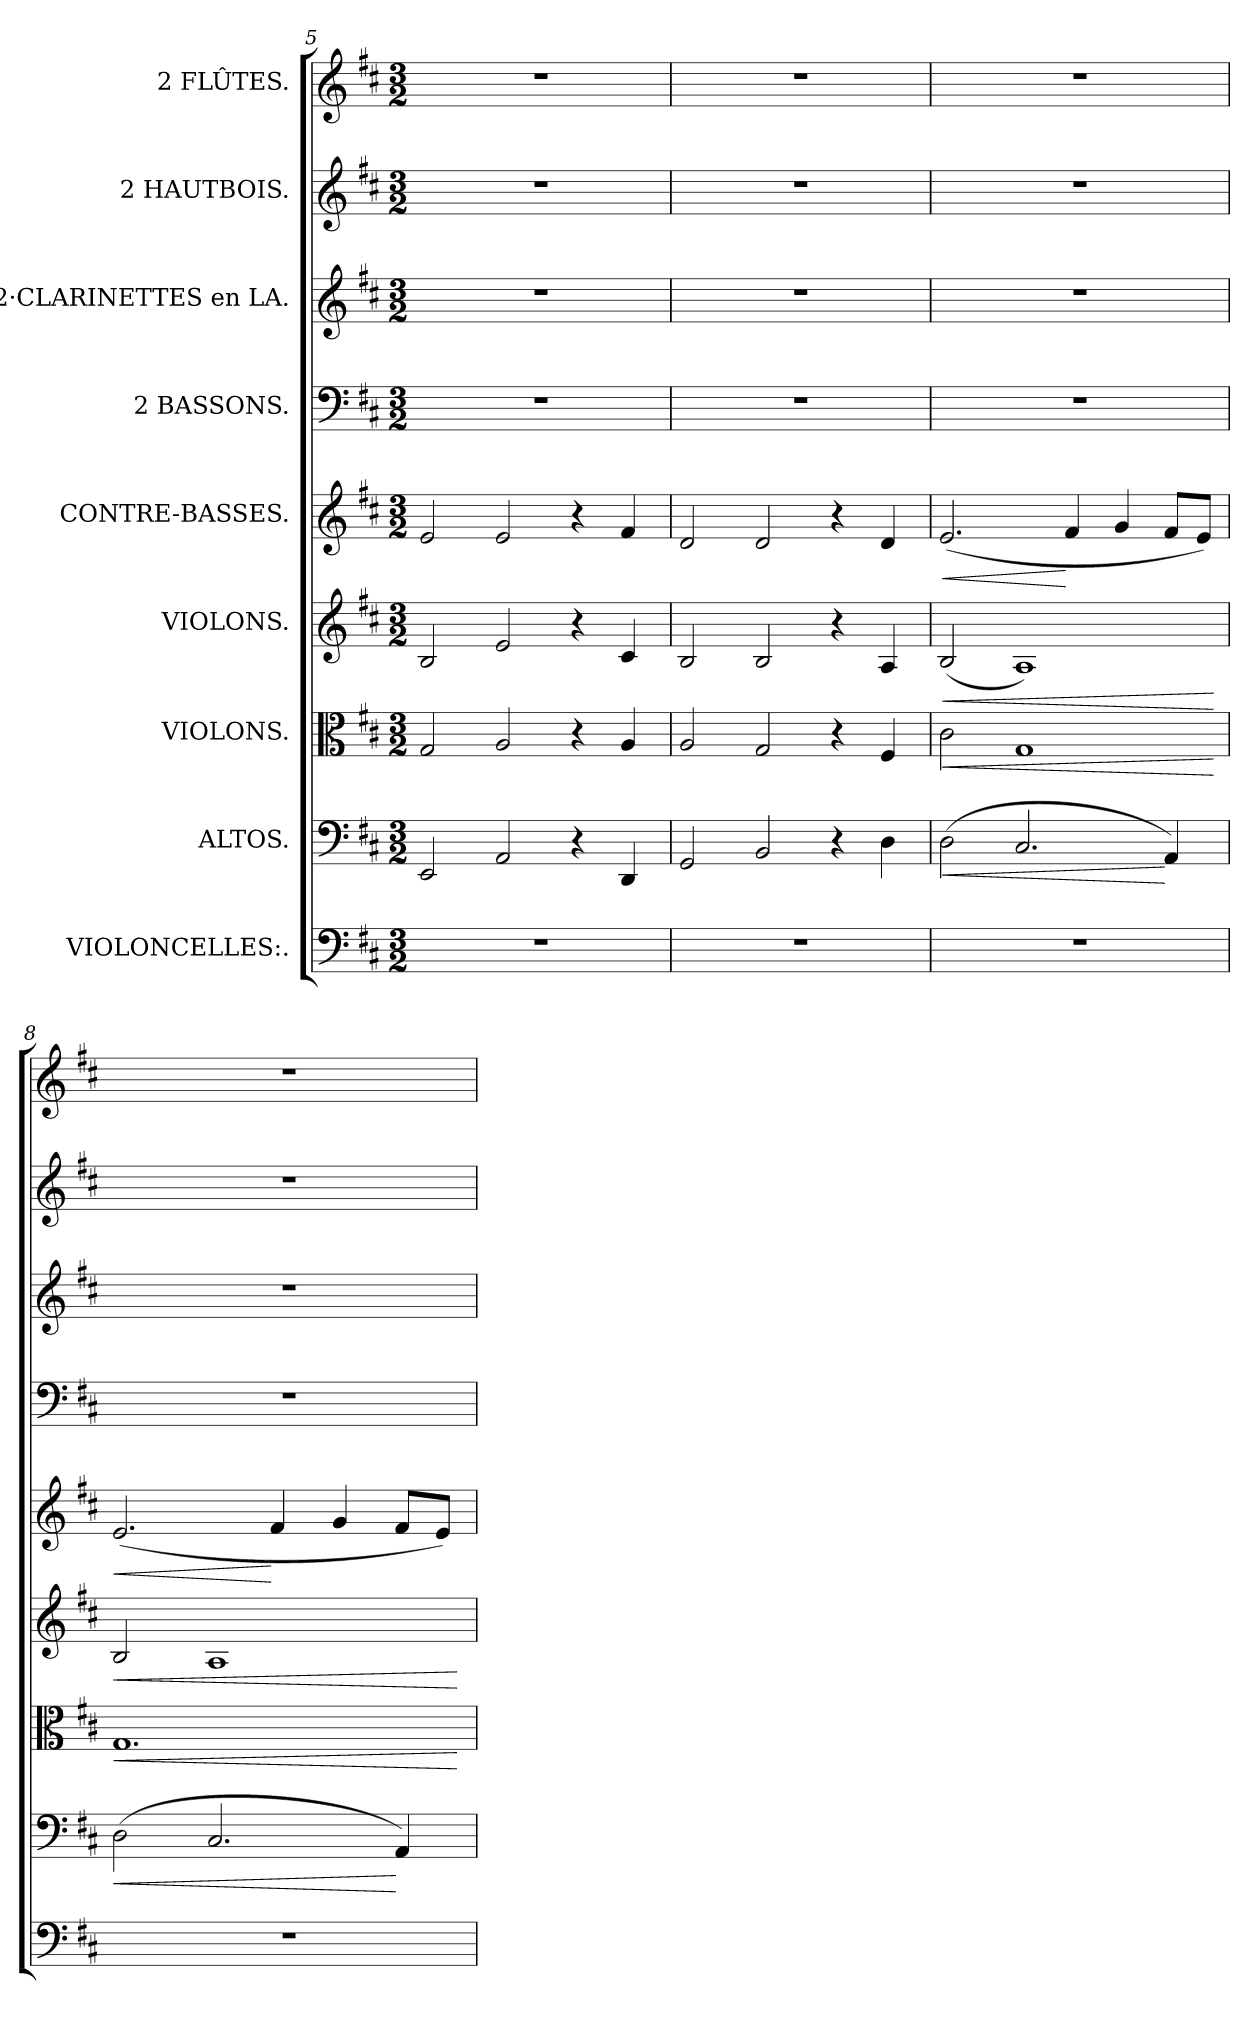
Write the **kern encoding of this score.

**kern	**kern	**dynam	**kern	**dynam	**kern	**dynam	**kern	**dynam	**kern	**kern	**kern	**kern
*part9	*part8	*part8	*part7	*part7	*part6	*part6	*part5	*part5	*part4	*part3	*part2	*part1
*staff9	*staff8	*staff8	*staff7	*staff7	*staff6	*staff6	*staff5	*staff5	*staff4	*staff3	*staff2	*staff1
*I"VIOLONCELLES:.	*I"ALTOS.	*	*I"VIOLONS.	*	*I"VIOLONS.	*	*I"CONTRE-BASSES.	*	*I"2 BASSONS.	*I"2·CLARINETTES en LA.	*I"2 HAUTBOIS.	*I"2 FLÛTES.
*clefF4	*clefF4	*	*clefC3	*	*clefG2	*	*clefG2	*	*clefF4	*clefG2	*clefG2	*clefG2
*	*	*	*	*	*	*	*	*	*	*ITrd2c3	*	*
*k[f#c#]	*k[f#c#]	*	*k[f#c#]	*	*k[f#c#]	*	*k[f#c#]	*	*k[f#c#]	*k[f#c#g#d#a#]	*k[f#c#]	*k[f#c#]
*D:	*D:	*	*D:	*	*D:	*	*D:	*	*D:	*B:	*D:	*D:
*M3/2	*M3/2	*	*M3/2	*	*M3/2	*	*M3/2	*	*M3/2	*M3/2	*M3/2	*M3/2
=5	=5	=5	=5	=5	=5	=5	=5	=5	=5	=5	=5	=5
1.r	2EE/	.	2G/	.	2B/	.	2e/	.	1.r	1.r	1.r	1.r
.	2AA/	.	2A/	.	2e/	.	2e/	.	.	.	.	.
.	4r	.	4r	.	4r	.	4r	.	.	.	.	.
.	4DD/	.	4A/	.	4c#/	.	4f#/	.	.	.	.	.
=6	=6	=6	=6	=6	=6	=6	=6	=6	=6	=6	=6	=6
1.r	2GG/	.	2A/	.	2B/	.	2d/	.	1.r	1.r	1.r	1.r
.	2BB/	.	2G/	.	2B/	.	2d/	.	.	.	.	.
.	4r	.	4r	.	4r	.	4r	.	.	.	.	.
.	4D\	.	4F#/	.	4A/	.	4d/	.	.	.	.	.
!!LO:LB:g=z
=7	=7	=7	=7	=7	=7	=7	=7	=7	=7	=7	=7	=7
!	!	!LO:HP:b	!	!LO:HP:b	!	!LO:HP:b	!	!LO:HP:b	!	!	!	!
1.r	(2D\	<	2c#\	<	(2B/	<	(2.e/	<	1.r	1.r	1.r	1.r
.	2.C#/	.	1G/	.	1A/)	.	.	.	.	.	.	.
.	.	.	.	.	.	.	4f#/	[	.	.	.	.
.	.	.	.	.	.	.	4g/	.	.	.	.	.
.	4AA/)	[	.	.	.	.	8f#/L	.	.	.	.	.
.	.	.	.	.	.	.	8e/J)	.	.	.	.	.
.	.	.	.	[	.	[	.	.	.	.	.	.
=8	=8	=8	=8	=8	=8	=8	=8	=8	=8	=8	=8	=8
!	!	!LO:HP:b	!	!LO:HP:b	!	!LO:HP:b	!	!LO:HP:b	!	!	!	!
1.r	(2D\	<	1.G/	<	2B/	<	(2.e/	<	1.r	1.r	1.r	1.r
.	2.C#/	.	.	.	1A/	.	.	.	.	.	.	.
.	.	.	.	.	.	.	4f#/	[	.	.	.	.
.	.	.	.	.	.	.	4g/	.	.	.	.	.
.	4AA/)	[	.	.	.	.	8f#/L	.	.	.	.	.
.	.	.	.	.	.	.	8e/J)	.	.	.	.	.
.	.	.	.	[	.	[	.	.	.	.	.	.
=	=	=	=	=	=	=	=	=	=	=	=	=
*-	*-	*-	*-	*-	*-	*-	*-	*-	*-	*-	*-	*-
